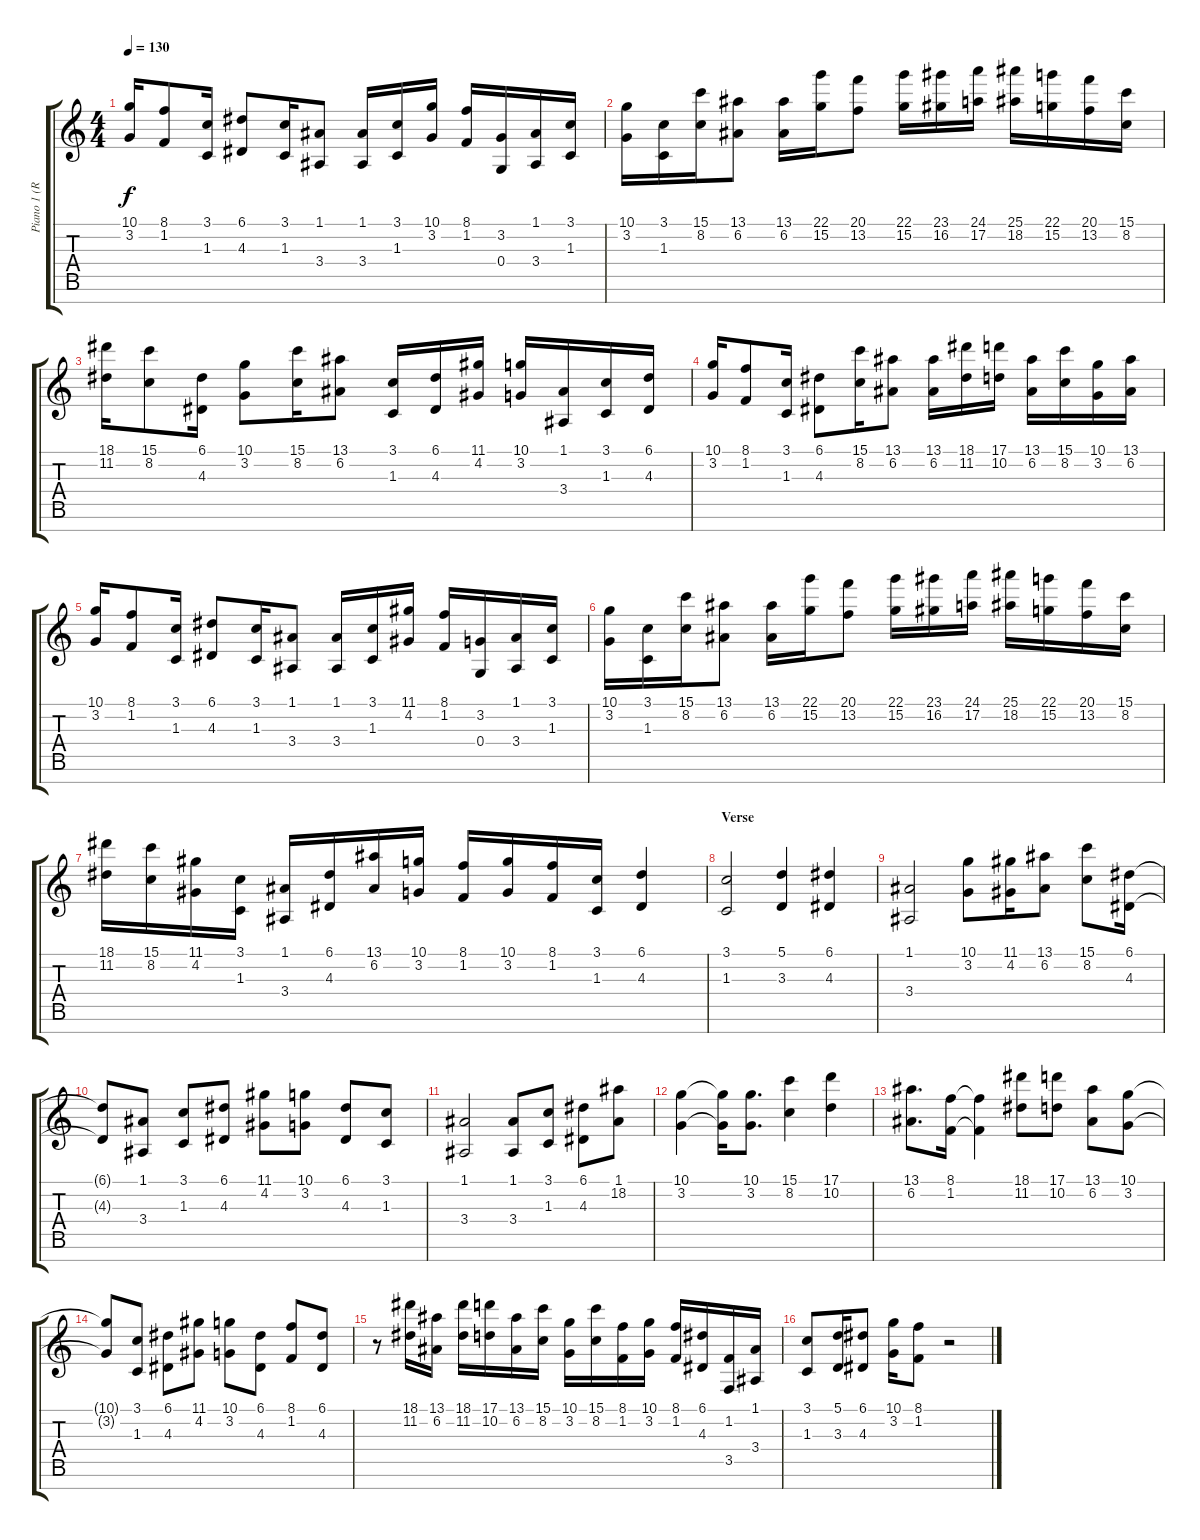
\track ("Piano 1 (R)" "Piano 1 (R") {instrument electricgrandpiano}
\staff {score tabs}
\tuning (A4 E4 B3 G3 D3 A2 E2) {hide}
\ts (4 4)
\tempo 130
\clef g2
\ks c
(10.1 3.2).16{dy f} (8.1 1.2).8 (3.1 1.3).16 (6.1 4.3).8 (3.1 1.3).16 (1.1 3.4).8 (1.1 3.4).16 (3.1 1.3).16 (10.1 3.2).16 (8.1 1.2).16 (3.2 0.4).16 (1.1 3.4).16 (3.1 1.3).16 |
(10.1 3.2).16 (3.1 1.3).16 (15.1 8.2).16 (13.1 6.2).8 (13.1 6.2).16 (22.1 15.2).16 (20.1 13.2).8 (22.1 15.2).16 (23.1 16.2).16 (24.1 17.2).16 (25.1 18.2).16 (22.1 15.2).16 (20.1 13.2).16 (15.1 8.2).16 |
(18.1 11.2).16 (15.1 8.2).8 (6.1 4.3).16 (10.1 3.2).8 (15.1 8.2).16 (13.1 6.2).8 (3.1 1.3).16 (6.1 4.3).16 (11.1 4.2).16 (10.1 3.2).16 (1.1 3.4).16 (3.1 1.3).16 (6.1 4.3).16 |
(10.1 3.2).16 (8.1 1.2).8 (3.1 1.3).16 (6.1 4.3).8 (15.1 8.2).16 (13.1 6.2).8 (13.1 6.2).16 (18.1 11.2).16 (17.1 10.2).16 (13.1 6.2).16 (15.1 8.2).16 (10.1 3.2).16 (13.1 6.2).16 |
(10.1 3.2).16 (8.1 1.2).8 (3.1 1.3).16 (6.1 4.3).8 (3.1 1.3).16 (1.1 3.4).8 (1.1 3.4).16 (3.1 1.3).16 (11.1 4.2).16 (8.1 1.2).16 (3.2 0.4).16 (1.1 3.4).16 (3.1 1.3).16 |
(10.1 3.2).16 (3.1 1.3).16 (15.1 8.2).16 (13.1 6.2).8 (13.1 6.2).16 (22.1 15.2).16 (20.1 13.2).8 (22.1 15.2).16 (23.1 16.2).16 (24.1 17.2).16 (25.1 18.2).16 (22.1 15.2).16 (20.1 13.2).16 (15.1 8.2).16 |
(18.1 11.2).16 (15.1 8.2).16 (11.1 4.2).16 (3.1 1.3).16 (1.1 3.4).16 (6.1 4.3).16 (13.1 6.2).16 (10.1 3.2).16 (8.1 1.2).16 (10.1 3.2).16 (8.1 1.2).16 (3.1 1.3).16 (6.1 4.3).4 |
\section ("" "Verse")
(3.1 1.3).2 (5.1 3.3).4 (6.1 4.3).4 |
(1.1 3.4).2 (10.1 3.2).8 (11.1 4.2).16 (13.1 6.2).8 (15.1 8.2).8 (6.1 4.3).16 |
(6.1{t} 4.3{t}).8 (1.1 3.4).8 (3.1 1.3).8 (6.1 4.3).8 (11.1 4.2).8 (10.1 3.2).8 (6.1 4.3).8 (3.1 1.3).8 |
(1.1 3.4).2 (1.1 3.4).8 (3.1 1.3).8 (6.1 4.3).8 (1.1 18.2).8 |
(10.1 3.2).4 (10.1{t} 3.2{t}).16 (10.1 3.2).8{d} (15.1 8.2).4 (17.1 10.2).4 |
(13.1 6.2).8{d} (8.1 1.2).16 (8.1{t} 1.2{t}).4 (18.1 11.2).8 (17.1 10.2).8 (13.1 6.2).8 (10.1 3.2).8 |
(10.1{t} 3.2{t}).8 (3.1 1.3).8 (6.1 4.3).8 (11.1 4.2).8 (10.1 3.2).8 (6.1 4.3).8 (8.1 1.2).8 (6.1 4.3).8 |
r.8 (18.1 11.2).16 (13.1 6.2).16 (18.1 11.2).16 (17.1 10.2).16 (13.1 6.2).16 (15.1 8.2).16 (10.1 3.2).16 (15.1 8.2).16 (8.1 1.2).16 (10.1 3.2).16 (8.1 1.2).16 (6.1 4.3).16 (1.2 3.5).16 (1.1 3.4).16 |
(3.1 1.3).8 (5.1 3.3).16 (6.1 4.3).8 (10.1 3.2).16 (8.1 1.2).8 r.2
